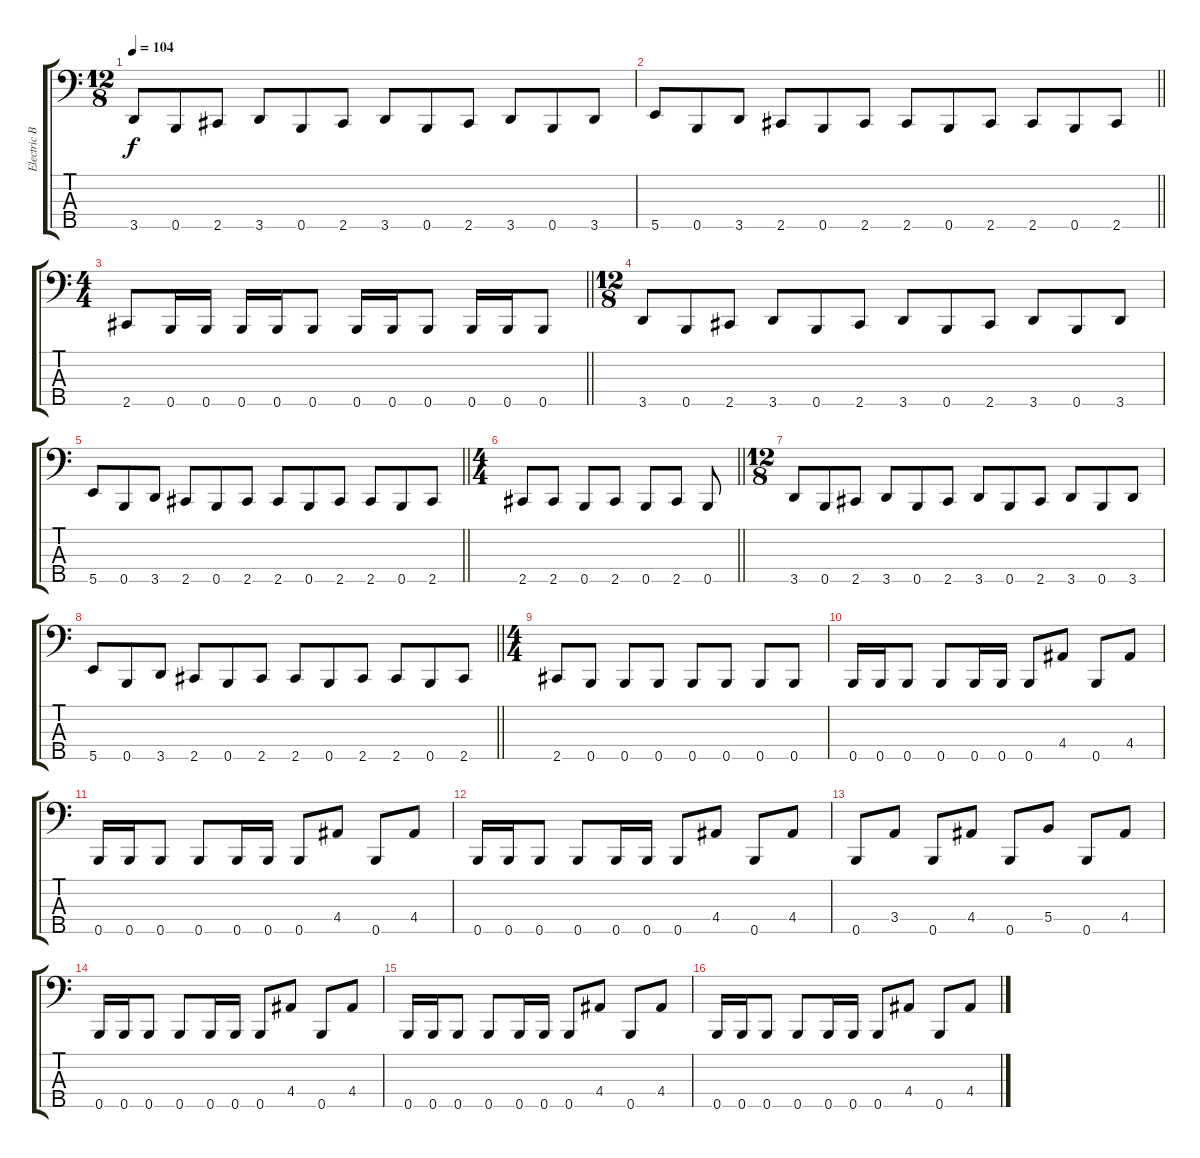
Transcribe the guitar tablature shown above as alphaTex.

\track ("Electric Bass" "Electric B") {instrument electricbassfinger}
\staff {score tabs}
\tuning (B2 Gb2 B1 Gb1 B0) {hide}
\ts (12 8)
\tempo 104
\clef f4
\ks c
3.5.8{dy f} 0.5.8 2.5.8 3.5.8 0.5.8 2.5.8 3.5.8 0.5.8 2.5.8 3.5.8 0.5.8 3.5.8 |
\barLineRight lightlight
5.5.8 0.5.8 3.5.8 2.5.8 0.5.8 2.5.8 2.5.8 0.5.8 2.5.8 2.5.8 0.5.8 2.5.8 |
\ts (4 4)
\barLineRight lightlight
2.5.8 0.5.16 0.5.16 0.5.16 0.5.16 0.5.8 0.5.16 0.5.16 0.5.8 0.5.16 0.5.16 0.5.8 |
\ts (12 8)
3.5.8 0.5.8 2.5.8 3.5.8 0.5.8 2.5.8 3.5.8 0.5.8 2.5.8 3.5.8 0.5.8 3.5.8 |
\barLineRight lightlight
5.5.8 0.5.8 3.5.8 2.5.8 0.5.8 2.5.8 2.5.8 0.5.8 2.5.8 2.5.8 0.5.8 2.5.8 |
\ts (4 4)
\barLineRight lightlight
2.5.8 2.5.8 0.5.8 2.5.8 0.5.8 2.5.8 0.5.8 |
\ts (12 8)
3.5.8 0.5.8 2.5.8 3.5.8 0.5.8 2.5.8 3.5.8 0.5.8 2.5.8 3.5.8 0.5.8 3.5.8 |
\barLineRight lightlight
5.5.8 0.5.8 3.5.8 2.5.8 0.5.8 2.5.8 2.5.8 0.5.8 2.5.8 2.5.8 0.5.8 2.5.8 |
\ts (4 4)
2.5.8 0.5.8 0.5.8 0.5.8 0.5.8 0.5.8 0.5.8 0.5.8 |
0.5.16 0.5.16 0.5.8 0.5.8 0.5.16 0.5.16 0.5.8 4.4.8 0.5.8 4.4.8 |
0.5.16 0.5.16 0.5.8 0.5.8 0.5.16 0.5.16 0.5.8 4.4.8 0.5.8 4.4.8 |
0.5.16 0.5.16 0.5.8 0.5.8 0.5.16 0.5.16 0.5.8 4.4.8 0.5.8 4.4.8 |
0.5.8 3.4.8 0.5.8 4.4.8 0.5.8 5.4.8 0.5.8 4.4.8 |
0.5.16 0.5.16 0.5.8 0.5.8 0.5.16 0.5.16 0.5.8 4.4.8 0.5.8 4.4.8 |
0.5.16 0.5.16 0.5.8 0.5.8 0.5.16 0.5.16 0.5.8 4.4.8 0.5.8 4.4.8 |
0.5.16 0.5.16 0.5.8 0.5.8 0.5.16 0.5.16 0.5.8 4.4.8 0.5.8 4.4.8
